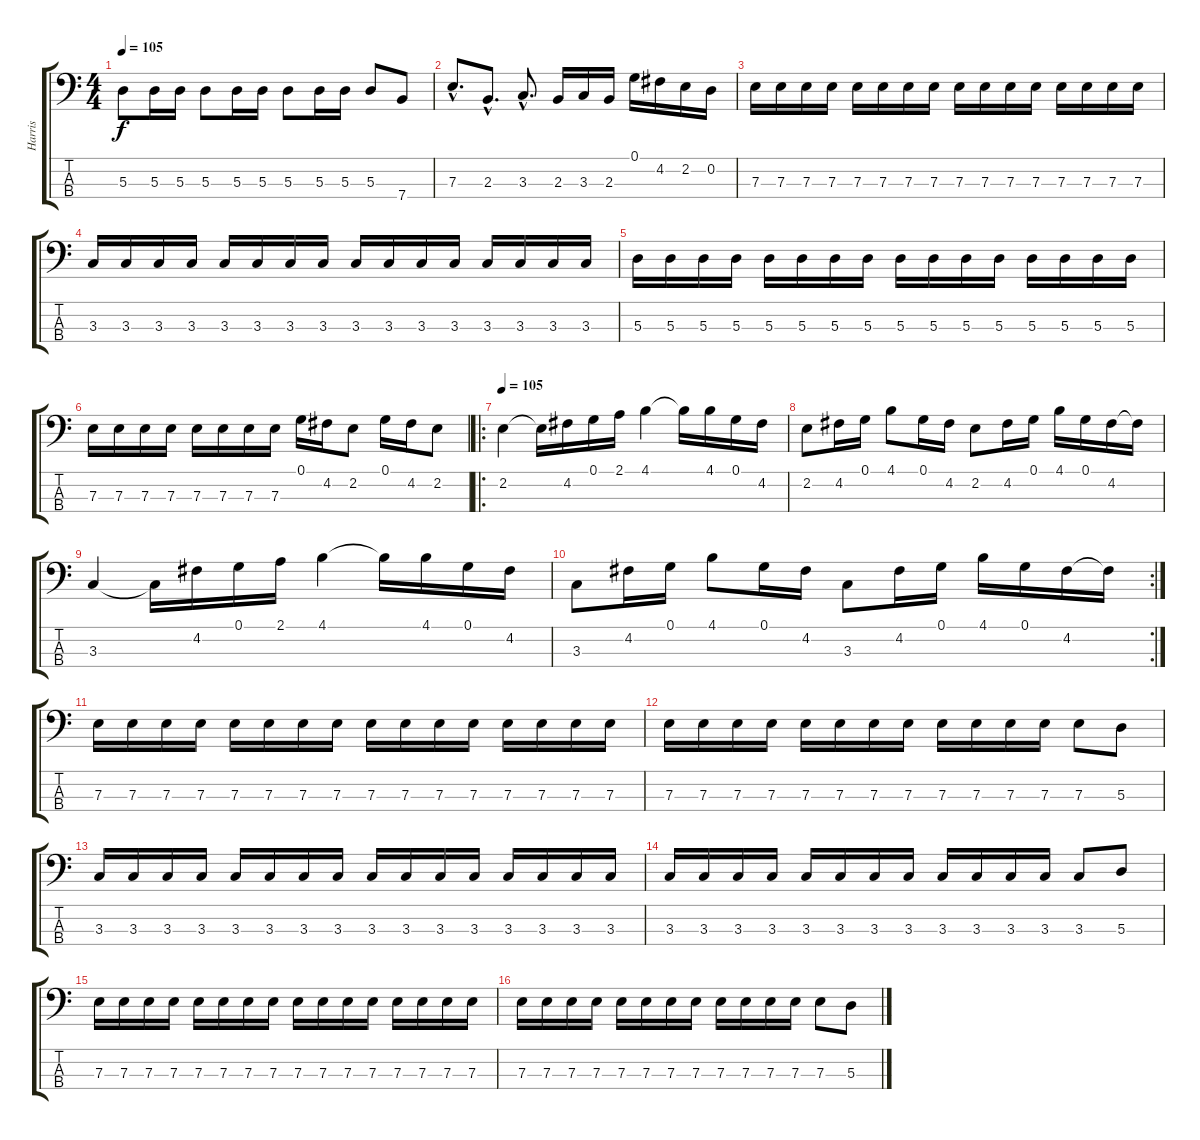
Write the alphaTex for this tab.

\track ("Harris" "Harris") {instrument electricbassfinger}
\staff {score tabs}
\tuning (G2 D2 A1 E1) {hide}
\ts (4 4)
\tempo 105
\clef f4
\ks c
5.3.8{dy f} 5.3.16 5.3.16 5.3.8 5.3.16 5.3.16 5.3.8 5.3.16 5.3.16 5.3.8 7.4.8 |
7.3{hac}.8{d} 2.3{hac}.8{d} 3.3{hac}.8{d} 2.3.16 3.3.16 2.3.16 0.1.16 4.2.16 2.2.16 0.2.16 |
7.3.16 7.3.16 7.3.16 7.3.16 7.3.16 7.3.16 7.3.16 7.3.16 7.3.16 7.3.16 7.3.16 7.3.16 7.3.16 7.3.16 7.3.16 7.3.16 |
3.3.16 3.3.16 3.3.16 3.3.16 3.3.16 3.3.16 3.3.16 3.3.16 3.3.16 3.3.16 3.3.16 3.3.16 3.3.16 3.3.16 3.3.16 3.3.16 |
5.3.16 5.3.16 5.3.16 5.3.16 5.3.16 5.3.16 5.3.16 5.3.16 5.3.16 5.3.16 5.3.16 5.3.16 5.3.16 5.3.16 5.3.16 5.3.16 |
7.3.16 7.3.16 7.3.16 7.3.16 7.3.16 7.3.16 7.3.16 7.3.16 0.1.16 4.2.16 2.2.8 0.1.16 4.2.16 2.2.8 |
\ro
\tempo 105
2.2.4 2.2{t}.16 4.2.16 0.1.16 2.1.16 4.1.4 4.1{t}.16 4.1.16 0.1.16 4.2.16 |
2.2.8 4.2.16 0.1.16 4.1.8 0.1.16 4.2.16 2.2.8 4.2.16 0.1.16 4.1.16 0.1.16 4.2.16 4.2{t}.16 |
3.3.4 3.3{t}.16 4.2.16 0.1.16 2.1.16 4.1.4 4.1{t}.16 4.1.16 0.1.16 4.2.16 |
\rc 2
3.3.8 4.2.16 0.1.16 4.1.8 0.1.16 4.2.16 3.3.8 4.2.16 0.1.16 4.1.16 0.1.16 4.2.16 4.2{t}.16 |
7.3.16 7.3.16 7.3.16 7.3.16 7.3.16 7.3.16 7.3.16 7.3.16 7.3.16 7.3.16 7.3.16 7.3.16 7.3.16 7.3.16 7.3.16 7.3.16 |
7.3.16 7.3.16 7.3.16 7.3.16 7.3.16 7.3.16 7.3.16 7.3.16 7.3.16 7.3.16 7.3.16 7.3.16 7.3.8 5.3.8 |
3.3.16 3.3.16 3.3.16 3.3.16 3.3.16 3.3.16 3.3.16 3.3.16 3.3.16 3.3.16 3.3.16 3.3.16 3.3.16 3.3.16 3.3.16 3.3.16 |
3.3.16 3.3.16 3.3.16 3.3.16 3.3.16 3.3.16 3.3.16 3.3.16 3.3.16 3.3.16 3.3.16 3.3.16 3.3.8 5.3.8 |
7.3.16 7.3.16 7.3.16 7.3.16 7.3.16 7.3.16 7.3.16 7.3.16 7.3.16 7.3.16 7.3.16 7.3.16 7.3.16 7.3.16 7.3.16 7.3.16 |
7.3.16 7.3.16 7.3.16 7.3.16 7.3.16 7.3.16 7.3.16 7.3.16 7.3.16 7.3.16 7.3.16 7.3.16 7.3.8 5.3.8
